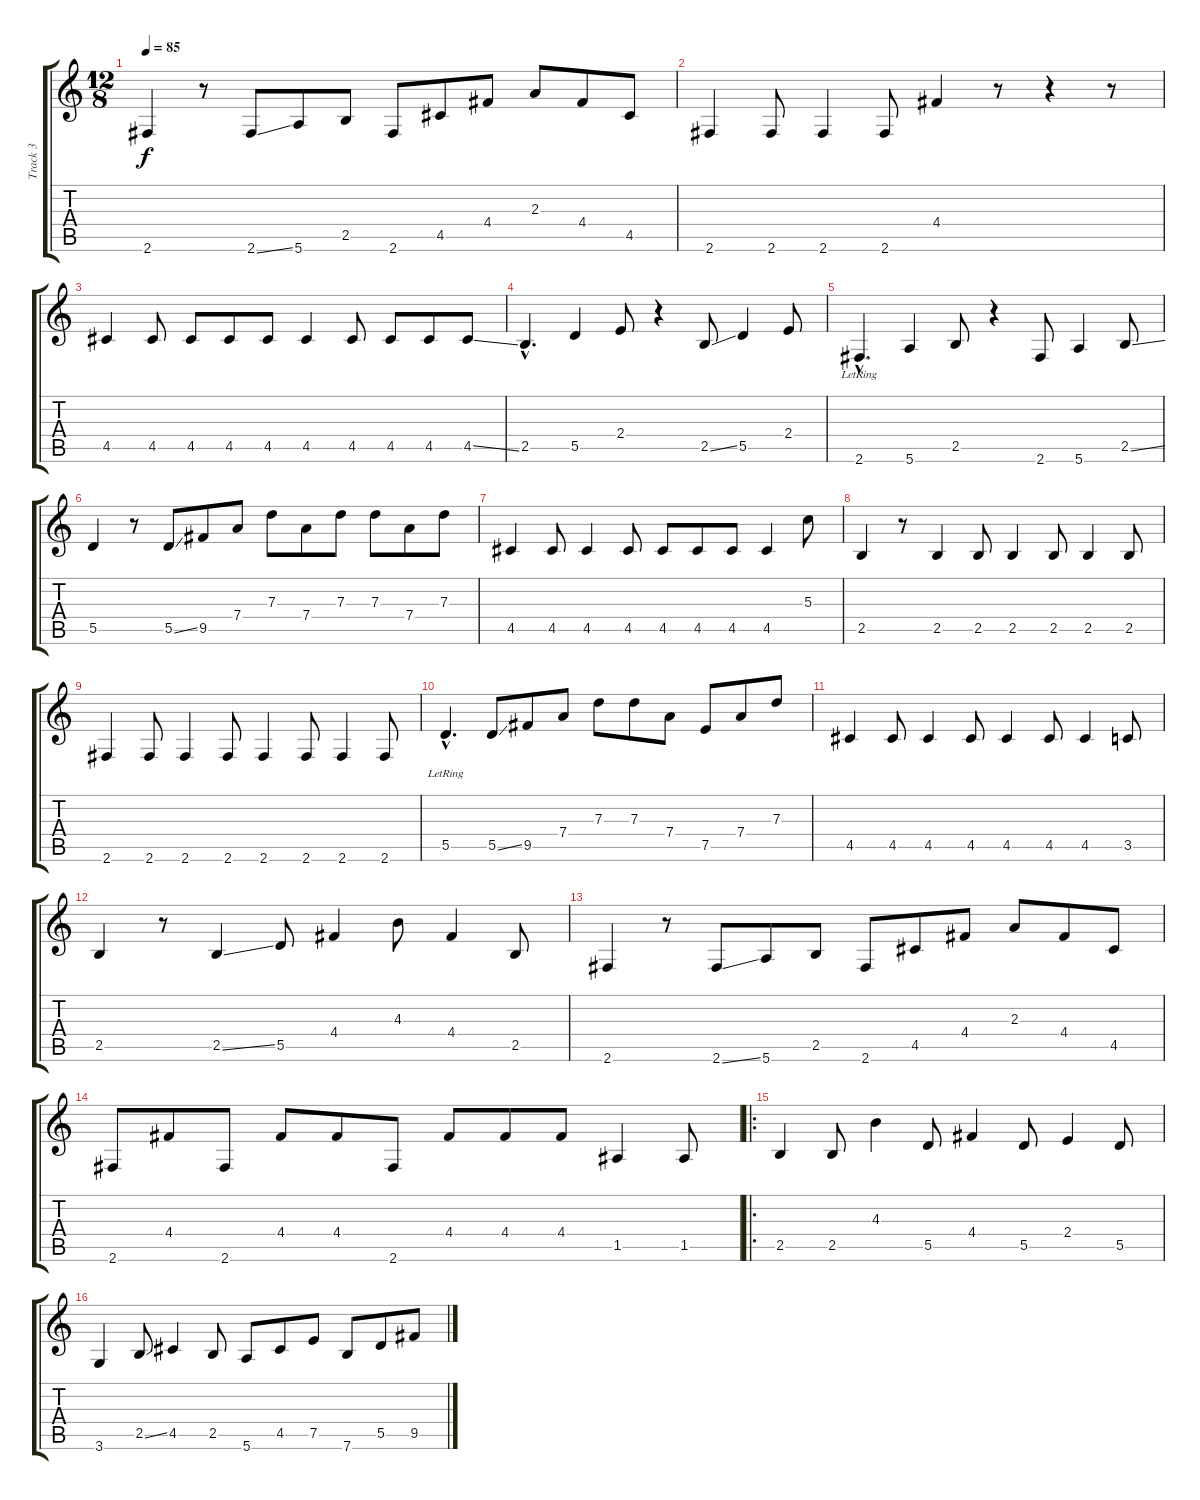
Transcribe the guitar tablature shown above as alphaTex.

\track ("Track 3" "Track 3") {instrument fretlessbass}
\staff {score tabs}
\tuning (E4 B3 G3 D3 A2 E2) {hide}
\ts (12 8)
\tempo 85
\clef g2
\ks c
2.6.4{dy f} r.8 2.6{ss}.8 5.6.8 2.5.8 2.6.8 4.5.8 4.4.8 2.3.8 4.4.8 4.5.8 |
2.6.4 2.6.8 2.6.4 2.6.8 4.4.4 r.8 r.4 r.8 |
4.5.4 4.5.8 4.5.8 4.5.8 4.5.8 4.5.4 4.5.8 4.5.8 4.5.8 4.5{ss}.8 |
2.5{hac}.4{d} 5.5.4 2.4.8 r.4 2.5{ss}.8 5.5.4 2.4.8 |
2.6{hac lr}.4{d} 5.6.4 2.5.8 r.4 2.6.8 5.6.4 2.5{ss}.8 |
5.5.4 r.8 5.5{ss}.8 9.5.8 7.4.8 7.3.8 7.4.8 7.3.8 7.3.8 7.4.8 7.3.8 |
4.5.4 4.5.8 4.5.4 4.5.8 4.5.8 4.5.8 4.5.8 4.5.4 5.3.8 |
2.5.4 r.8 2.5.4 2.5.8 2.5.4 2.5.8 2.5.4 2.5.8 |
2.6.4 2.6.8 2.6.4 2.6.8 2.6.4 2.6.8 2.6.4 2.6.8 |
5.5{hac lr}.4{d} 5.5{ss}.8 9.5.8 7.4.8 7.3.8 7.3.8 7.4.8 7.5.8 7.4.8 7.3.8 |
4.5.4 4.5.8 4.5.4 4.5.8 4.5.4 4.5.8 4.5.4 3.5.8 |
2.5.4 r.8 2.5{ss}.4 5.5.8 4.4.4 4.3.8 4.4.4 2.5.8 |
2.6.4 r.8 2.6{ss}.8 5.6.8 2.5.8 2.6.8 4.5.8 4.4.8 2.3.8 4.4.8 4.5.8 |
2.6.8 4.4.8 2.6.8 4.4.8 4.4.8 2.6.8 4.4.8 4.4.8 4.4.8 1.5.4 1.5.8 |
\ro
2.5.4 2.5.8 4.3.4 5.5.8 4.4.4 5.5.8 2.4.4 5.5.8 |
3.6.4 2.5{ss}.8 4.5.4 2.5.8 5.6.8 4.5.8 7.5.8 7.6.8 5.5.8 9.5.8
